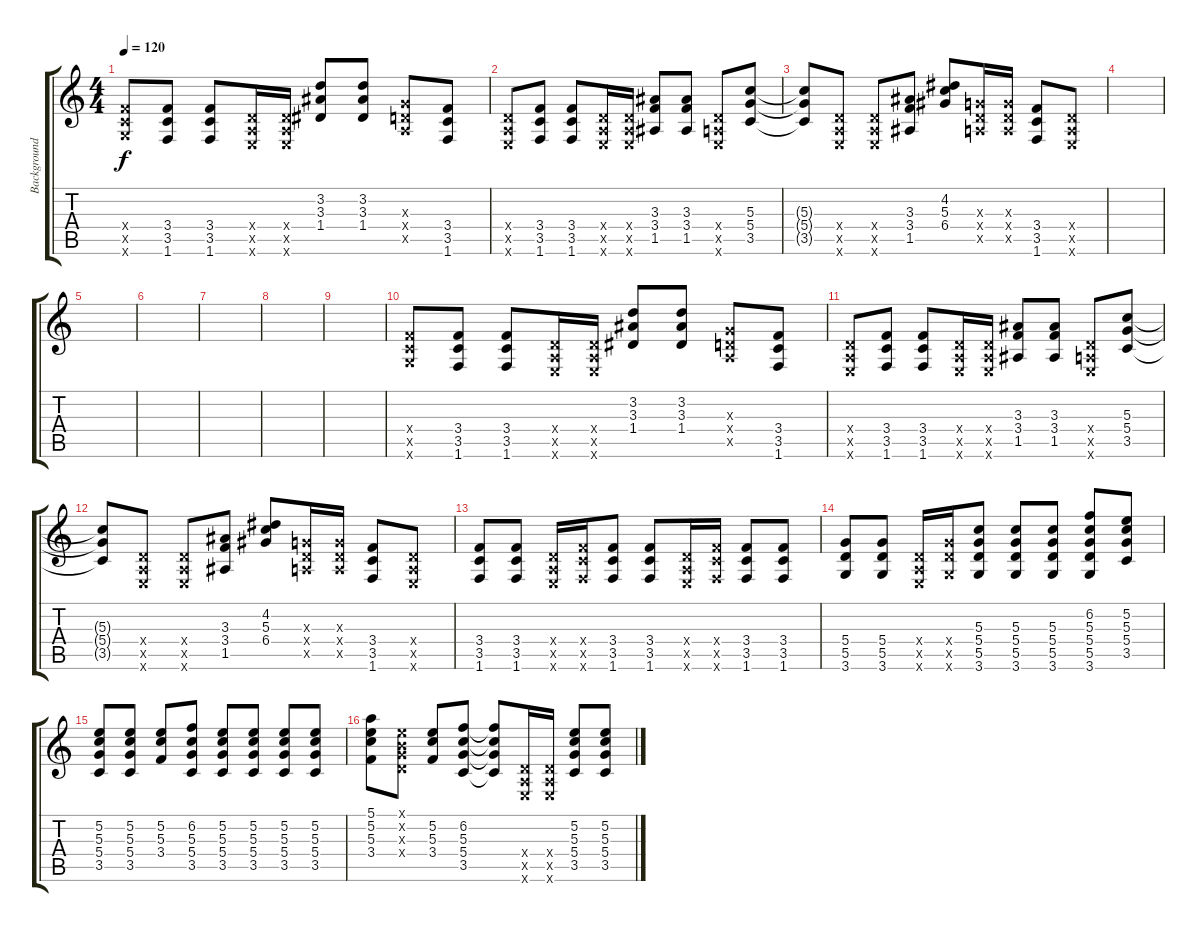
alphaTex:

\track ("Background Electric Guitar" "Background") {instrument overdrivenguitar}
\staff {score tabs}
\tuning (E4 B3 G3 D3 A2 E2) {hide}
\ts (4 4)
\tempo 120
\clef g2
\ks c
(3.4{x} 3.5{x} 3.6{x}).8{dy f} (3.4 3.5 1.6).8 (3.4 3.5 1.6).8 (0.4{x} 0.5{x} 0.6{x}).16 (0.4{x} 0.5{x} 0.6{x}).16 (3.2 3.3 1.4).8 (3.2 3.3 1.4).8 (0.3{x} 0.4{x} 0.5{x}).8 (3.4 3.5 1.6).8 |
(0.4{x} 0.5{x} 0.6{x}).8 (3.4 3.5 1.6).8 (3.4 3.5 1.6).8 (0.4{x} 0.5{x} 0.6{x}).16 (0.4{x} 0.5{x} 0.6{x}).16 (3.3 3.4 1.5).8 (3.3 3.4 1.5).8 (0.4{x} 0.5{x} 0.6{x}).8 (5.3 5.4 3.5).8 |
(5.3{t} 5.4{t} 3.5{t}).8 (0.4{x} 0.5{x} 0.6{x}).8 (0.4{x} 0.5{x} 0.6{x}).8 (3.3 3.4 1.5).8 (4.2 5.3 6.4).8 (0.3{x} 0.4{x} 0.5{x}).16 (0.3{x} 0.4{x} 0.5{x}).16 (3.4 3.5 1.6).8 (0.4{x} 0.5{x} 0.6{x}).8 |
|
|
|
|
|
|
(3.4{x} 3.5{x} 3.6{x}).8{instrument overdrivenguitar} (3.4 3.5 1.6).8 (3.4 3.5 1.6).8 (0.4{x} 0.5{x} 0.6{x}).16 (0.4{x} 0.5{x} 0.6{x}).16 (3.2 3.3 1.4).8 (3.2 3.3 1.4).8 (0.3{x} 0.4{x} 0.5{x}).8 (3.4 3.5 1.6).8 |
(0.4{x} 0.5{x} 0.6{x}).8 (3.4 3.5 1.6).8 (3.4 3.5 1.6).8 (0.4{x} 0.5{x} 0.6{x}).16 (0.4{x} 0.5{x} 0.6{x}).16 (3.3 3.4 1.5).8 (3.3 3.4 1.5).8 (0.4{x} 0.5{x} 0.6{x}).8 (5.3 5.4 3.5).8 |
(5.3{t} 5.4{t} 3.5{t}).8 (0.4{x} 0.5{x} 0.6{x}).8 (0.4{x} 0.5{x} 0.6{x}).8 (3.3 3.4 1.5).8 (4.2 5.3 6.4).8 (0.3{x} 0.4{x} 0.5{x}).16 (0.3{x} 0.4{x} 0.5{x}).16 (3.4 3.5 1.6).8 (0.4{x} 0.5{x} 0.6{x}).8 |
(3.4 3.5 1.6).8 (3.4 3.5 1.6).8 (0.4{x} 0.5{x} 0.6{x}).16 (3.4{x} 3.5{x} 1.6{x}).16 (3.4 3.5 1.6).8 (3.4 3.5 1.6).8 (0.4{x} 0.5{x} 0.6{x}).16 (3.4{x} 3.5{x} 1.6{x}).16 (3.4 3.5 1.6).8 (3.4 3.5 1.6).8 |
(5.4 5.5 3.6).8 (5.4 5.5 3.6).8 (0.4{x} 0.5{x} 0.6{x}).16 (5.4{x} 5.5{x} 3.6{x}).16 (5.3 5.4 5.5 3.6).8 (5.3 5.4 5.5 3.6).8 (5.3 5.4 5.5 3.6).8 (6.2 5.3 5.4 5.5 3.6).8{instrument distortionguitar} (5.2 5.3 5.4 3.5).8 |
(5.2 5.3 5.4 3.5).8 (5.2 5.3 5.4 3.5).8 (5.2 5.3 3.4).8 (6.2 5.3 5.4 3.5).8 (5.2 5.3 5.4 3.5).8 (5.2 5.3 5.4 3.5).8 (5.2 5.3 5.4 3.5).8 (5.2 5.3 5.4 3.5).8 |
(5.1 5.2 5.3 3.4).8 (0.1{x} 0.2{x} 0.3{x} 0.4{x}).8 (5.2 5.3 3.4).8 (6.2 5.3 5.4 3.5).8 (6.2{t} 5.3{t} 5.4{t} 3.5{t}).8 (0.4{x} 0.5{x} 0.6{x}).16 (0.4{x} 0.5{x} 0.6{x}).16 (5.2 5.3 5.4 3.5).8 (5.2 5.3 5.4 3.5).8
